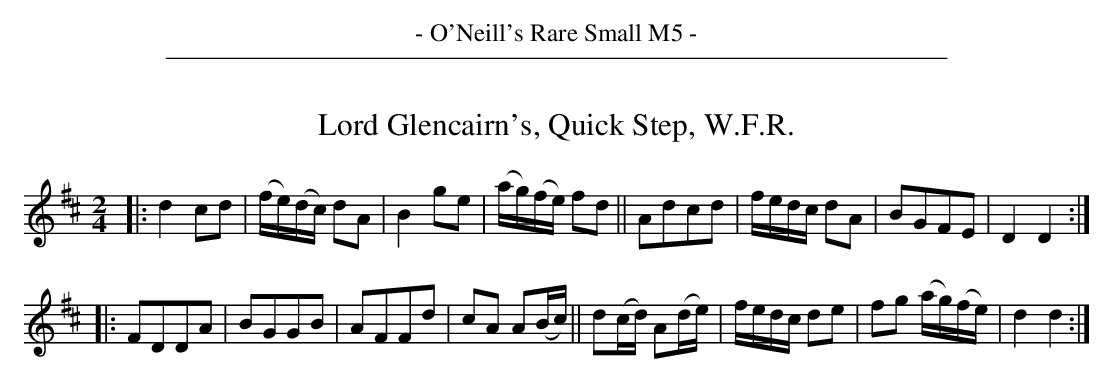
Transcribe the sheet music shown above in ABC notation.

X:1
T: Lord Glencairn's, Quick Step, W.F.R.
M: 2/4
L: 1/16
K: D
|:\
d4 c2d2 | (fe)(dc) d2A2 | B4 g2e2 | (ag)(fe) f2d2 ||\
A2d2c2d2 | fedc d2A2 | B2G2F2E2 | D4 D4 ::
F2D2D2A2 | B2G2G2B2 | A2F2F2d2 | c2A2 A2(Bc) ||\
d2(cd) A2(de) | fedc d2e2 | f2g2 (ag)(fe) | d4 d4 :|
